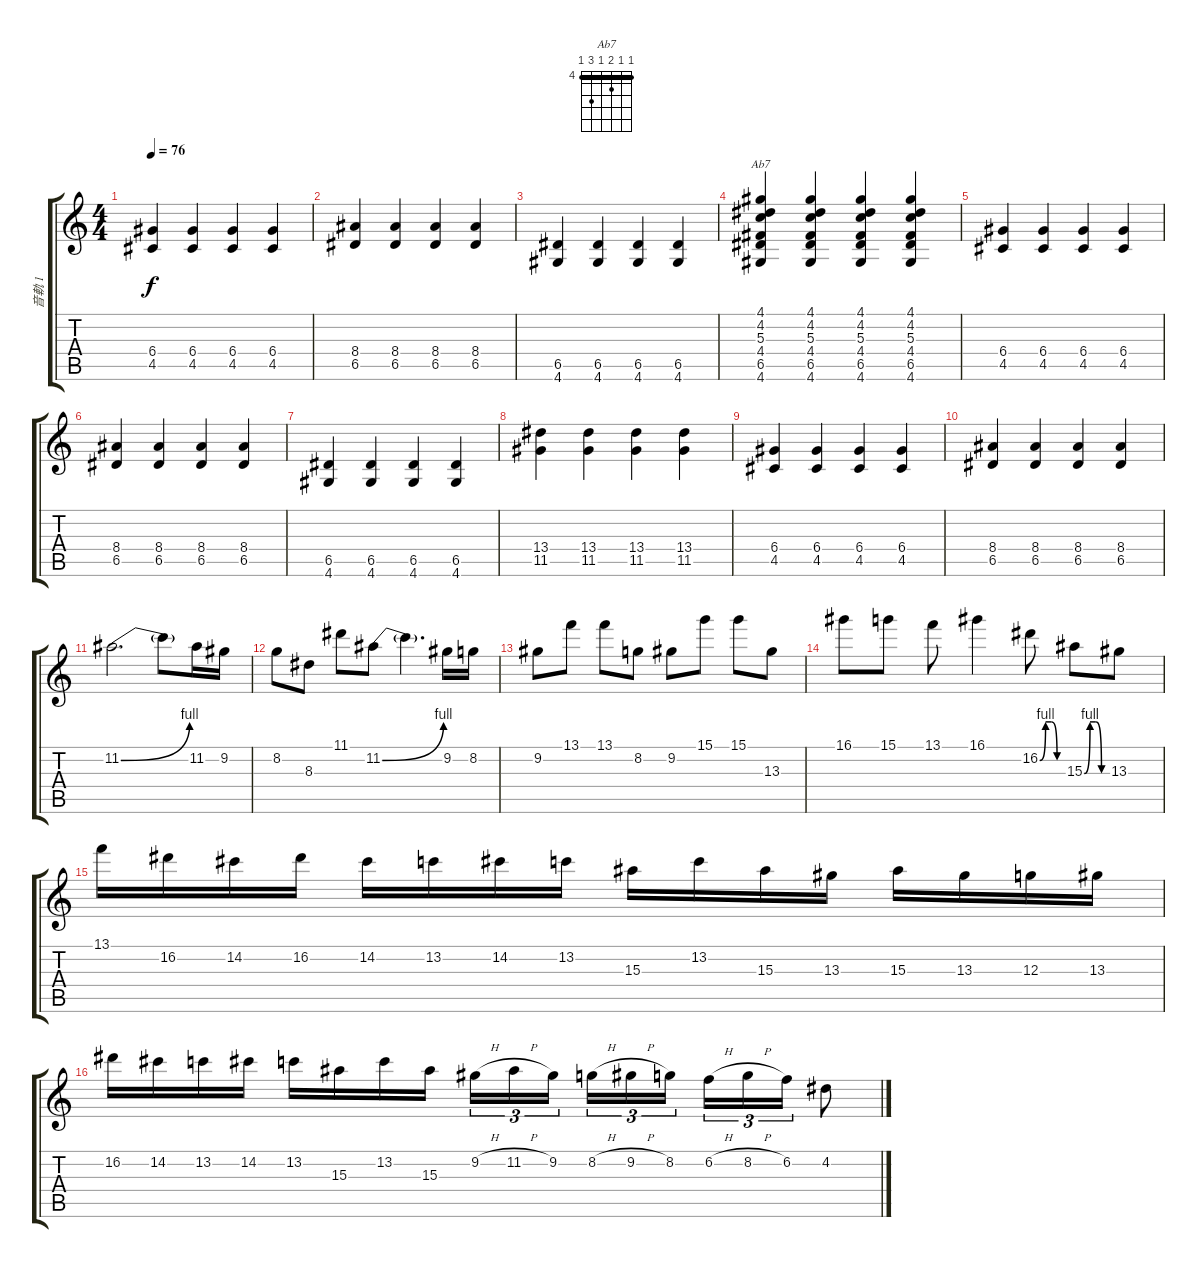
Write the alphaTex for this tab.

\track ("音軌 1" "音軌 1") {instrument acousticguitarnylon}
\staff {score tabs}
\tuning (E4 B3 G3 D3 A2 E2) {hide}
\chord ("Ab7" 4 4 5 4 6 4) {firstfret 4 barre 4}
\ts (4 4)
\tempo 76
\clef g2
\ks c
(6.4 4.5).4{dy f} (6.4 4.5).4 (6.4 4.5).4 (6.4 4.5).4 |
(8.4 6.5).4 (8.4 6.5).4 (8.4 6.5).4 (8.4 6.5).4 |
(6.5 4.6).4 (6.5 4.6).4 (6.5 4.6).4 (6.5 4.6).4 |
(4.1 4.2 5.3 4.4 6.5 4.6).4{ch "Ab7"} (4.1 4.2 5.3 4.4 6.5 4.6).4 (4.1 4.2 5.3 4.4 6.5 4.6).4 (4.1 4.2 5.3 4.4 6.5 4.6).4 |
(6.4 4.5).4{instrument overdrivenguitar} (6.4 4.5).4 (6.4 4.5).4 (6.4 4.5).4 |
(8.4 6.5).4 (8.4 6.5).4 (8.4 6.5).4 (8.4 6.5).4 |
(6.5 4.6).4 (6.5 4.6).4 (6.5 4.6).4 (6.5 4.6).4 |
(13.4 11.5).4 (13.4 11.5).4 (13.4 11.5).4 (13.4 11.5).4 |
(6.4 4.5).4 (6.4 4.5).4 (6.4 4.5).4 (6.4 4.5).4 |
(8.4 6.5).4 (8.4 6.5).4 (8.4 6.5).4 (8.4 6.5).4 |
11.2{be (bend 0 0 60 4)}.2{d} 11.2{t}.8 11.2.16 9.2.16 |
8.2.8 8.3.8 11.1.8 11.2{be (bend 0 0 60 4)}.8 11.2{t}.4{d} 9.2.16 8.2.16 |
9.2.8 13.1.8 13.1.8 8.2.8 9.2.8 15.1.8 15.1.8 13.3.8 |
16.1.8 15.1.8 13.1.8 16.1.4 16.2{be (custom 0 0 15 4 30 4 45 0 60 0)}.8 15.3{be (custom 0 0 15 4 30 4 45 0 60 0)}.8 13.3.8 |
13.1.16 16.2.16 14.2.16 16.2.16 14.2.16 13.2.16 14.2.16 13.2.16 15.3.16 13.2.16 15.3.16 13.3.16 15.3.16 13.3.16 12.3.16 13.3.16 |
16.2.16 14.2.16 13.2.16 14.2.16 13.2.16 15.3.16 13.2.16 15.3.16 9.2{h}.16{tu (3 2)} 11.2{h}.16{tu (3 2)} 9.2.16{tu (3 2) beam splitsecondary} 8.2{h}.16{tu (3 2)} 9.2{h}.16{tu (3 2)} 8.2.16{tu (3 2)} 6.2{h}.16{tu (3 2)} 8.2{h}.16{tu (3 2)} 6.2.16{tu (3 2)} 4.2.8
